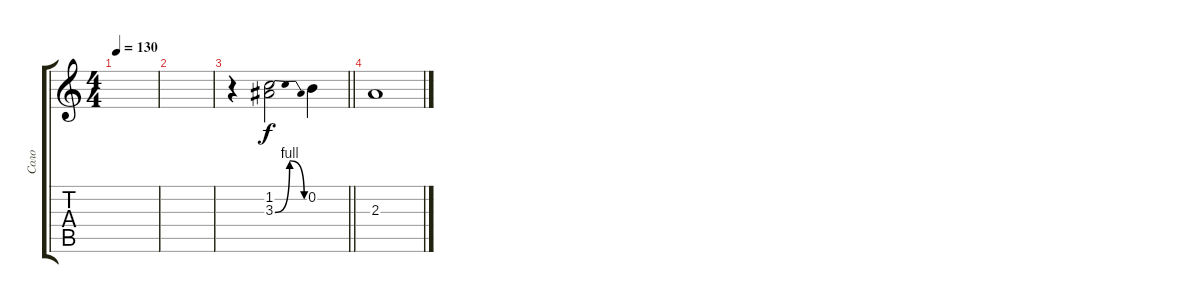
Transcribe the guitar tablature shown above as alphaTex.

\track ("Соло" "Соло") {instrument distortionguitar}
\staff {score tabs}
\tuning (E4 B3 G3 D3 A2 E2) {hide}
\ts (4 4)
\tempo 130
\clef g2
\ks c
|
|
\barLineRight lightlight
r.4 (1.2 3.3{be (bendrelease 0 0 15 4 45 4 60 0)}).2{instrument distortionguitar} 0.2.4 |
2.3.1
